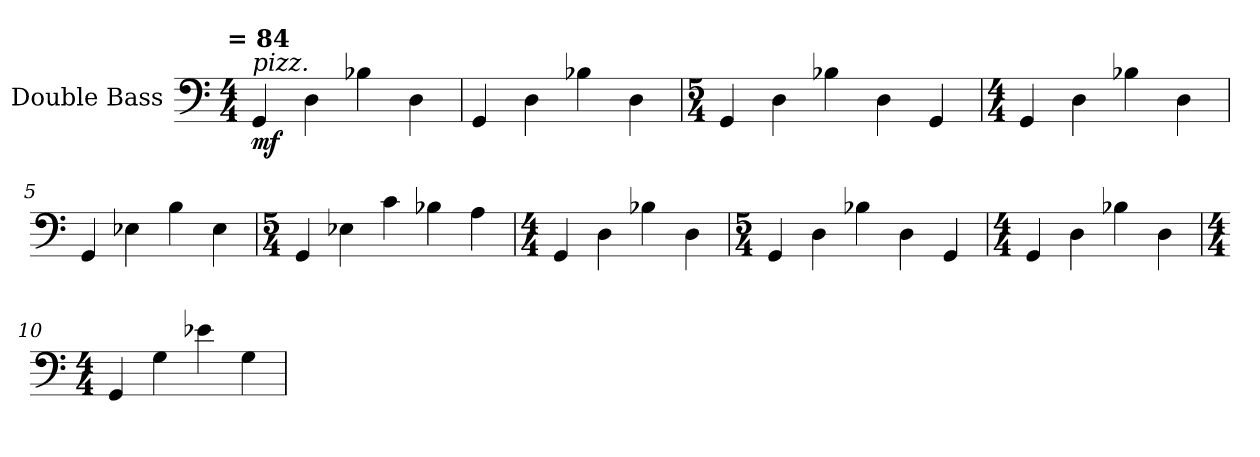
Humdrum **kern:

**kern	**dynam
*part1	*part1
*staff1	*staff1
*I"Double Bass	*
*I'Db.	*
*clefF4	*
*ITrd7c12	*
*k[]	*
!!LO:TX:omd:t= = 84
*M4/4	*
*MM84	*
=1	=1
!LO:TX:a:i:t=pizz.	!
!	!LO:DY:b
4GGG/	mf
4DD\	.
4BB-X\	.
4DD\	.
=2	=2
4GGG/	.
4DD\	.
4BB-X\	.
4DD\	.
=3	=3
*M5/4	*
4GGG/	.
4DD\	.
4BB-X\	.
4DD\	.
4GGG/	.
=4	=4
*M4/4	*
4GGG/	.
4DD\	.
4BB-X\	.
4DD\	.
=5	=5
4GGG/	.
4EE-X\	.
4BB\	.
4EE-\	.
!!LO:LB:g=z
=6	=6
*M5/4	*
4GGG/	.
4EE-X\	.
4C\	.
4BB-X\	.
4AA\	.
=7	=7
*M4/4	*
4GGG/	.
4DD\	.
4BB-X\	.
4DD\	.
=8	=8
*M5/4	*
4GGG/	.
4DD\	.
4BB-X\	.
4DD\	.
4GGG/	.
=9	=9
*M4/4	*
4GGG/	.
4DD\	.
4BB-X\	.
4DD\	.
=10	=10
*M4/4	*
4GGG/	.
4GG\	.
4E-X\	.
4GG\	.
=	=
*-	*-
